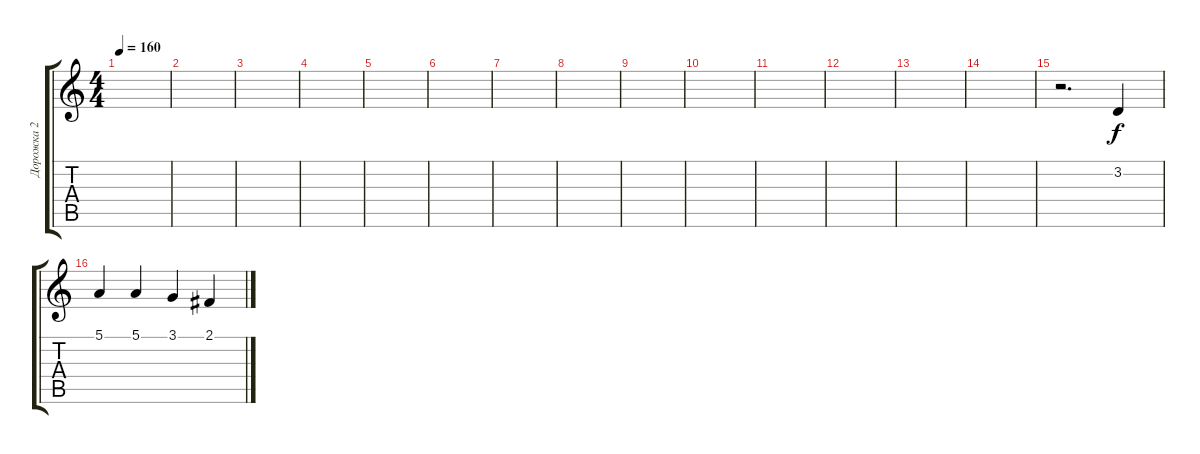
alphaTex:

\track ("Дорожка 2" "Дорожка 2") {instrument lead6voice}
\staff {score tabs}
\tuning (E4 B3 G3 D3 A2 E2) {hide}
\ts (4 4)
\tempo 160
\clef g2
\ks c
|
|
|
|
|
|
|
|
|
|
|
|
|
|
r.2{d} 3.2.4 |
5.1.4 5.1.4 3.1.4 2.1.4
